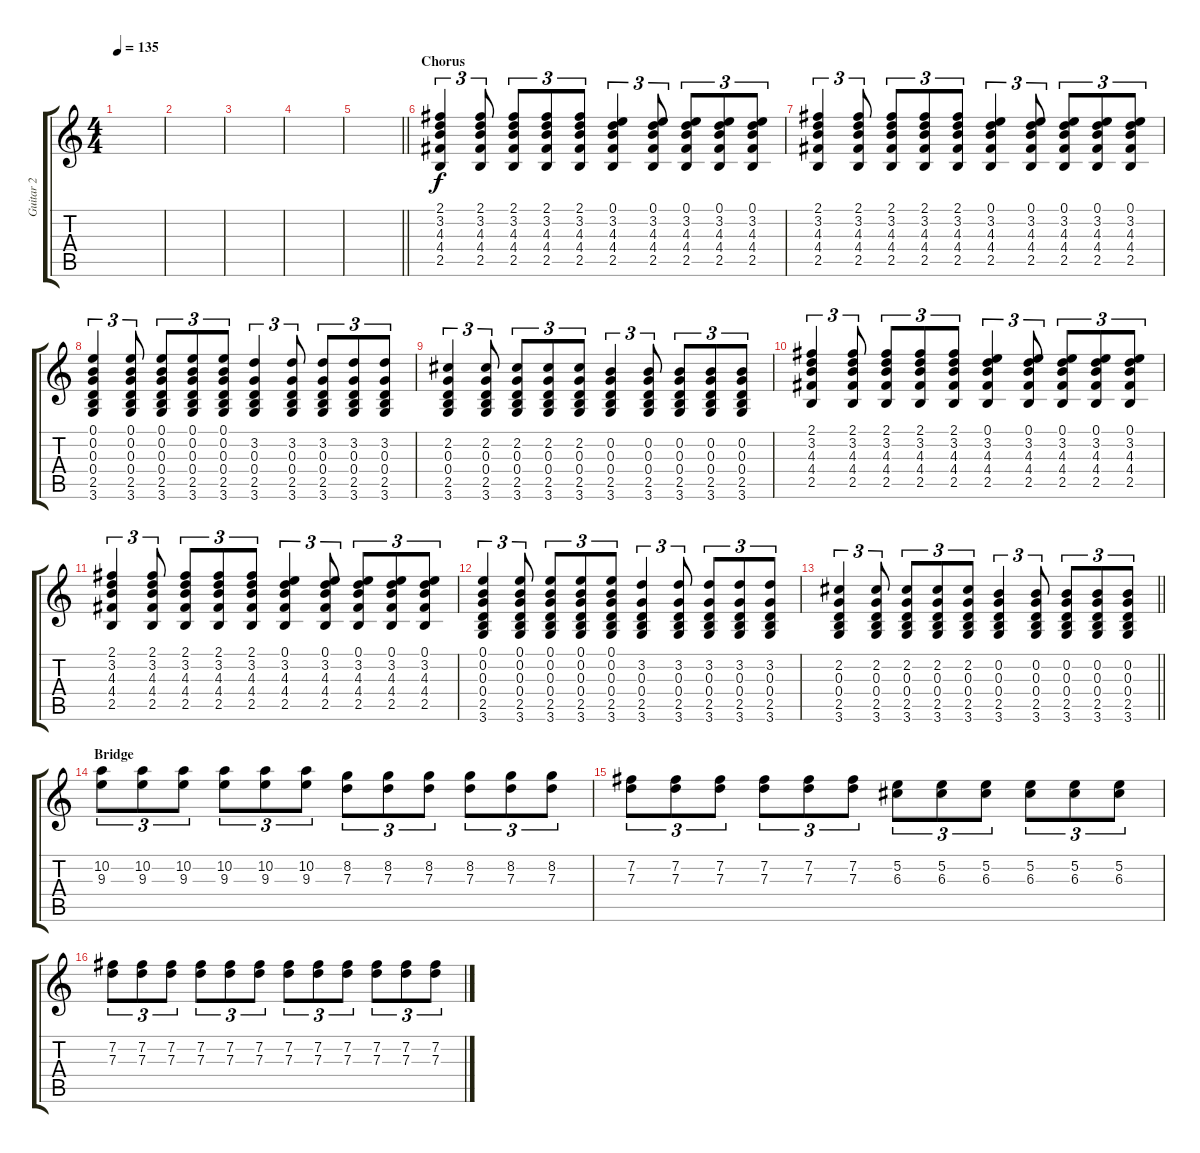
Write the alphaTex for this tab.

\track ("Guitar 2" "Guitar 2") {instrument acousticguitarsteel}
\staff {score tabs}
\tuning (E4 B3 G3 D3 A2 E2) {hide}
\ts (4 4)
\tempo 135
\clef g2
\ks c
|
|
|
|
\barLineRight lightlight
|
\section ("" "Chorus")
(2.1 3.2 4.3 4.4 2.5).4{tu (3 2)} (2.1 3.2 4.3 4.4 2.5).8{tu (3 2)} (2.1 3.2 4.3 4.4 2.5).8{tu (3 2)} (2.1 3.2 4.3 4.4 2.5).8{tu (3 2)} (2.1 3.2 4.3 4.4 2.5).8{tu (3 2)} (0.1 3.2 4.3 4.4 2.5).4{tu (3 2)} (0.1 3.2 4.3 4.4 2.5).8{tu (3 2)} (0.1 3.2 4.3 4.4 2.5).8{tu (3 2)} (0.1 3.2 4.3 4.4 2.5).8{tu (3 2)} (0.1 3.2 4.3 4.4 2.5).8{tu (3 2)} |
(2.1 3.2 4.3 4.4 2.5).4{tu (3 2)} (2.1 3.2 4.3 4.4 2.5).8{tu (3 2)} (2.1 3.2 4.3 4.4 2.5).8{tu (3 2)} (2.1 3.2 4.3 4.4 2.5).8{tu (3 2)} (2.1 3.2 4.3 4.4 2.5).8{tu (3 2)} (0.1 3.2 4.3 4.4 2.5).4{tu (3 2)} (0.1 3.2 4.3 4.4 2.5).8{tu (3 2)} (0.1 3.2 4.3 4.4 2.5).8{tu (3 2)} (0.1 3.2 4.3 4.4 2.5).8{tu (3 2)} (0.1 3.2 4.3 4.4 2.5).8{tu (3 2)} |
(0.1 0.2 0.3 0.4 2.5 3.6).4{tu (3 2)} (0.1 0.2 0.3 0.4 2.5 3.6).8{tu (3 2)} (0.1 0.2 0.3 0.4 2.5 3.6).8{tu (3 2)} (0.1 0.2 0.3 0.4 2.5 3.6).8{tu (3 2)} (0.1 0.2 0.3 0.4 2.5 3.6).8{tu (3 2)} (3.2 0.3 0.4 2.5 3.6).4{tu (3 2)} (3.2 0.3 0.4 2.5 3.6).8{tu (3 2)} (3.2 0.3 0.4 2.5 3.6).8{tu (3 2)} (3.2 0.3 0.4 2.5 3.6).8{tu (3 2)} (3.2 0.3 0.4 2.5 3.6).8{tu (3 2)} |
(2.2 0.3 0.4 2.5 3.6).4{tu (3 2)} (2.2 0.3 0.4 2.5 3.6).8{tu (3 2)} (2.2 0.3 0.4 2.5 3.6).8{tu (3 2)} (2.2 0.3 0.4 2.5 3.6).8{tu (3 2)} (2.2 0.3 0.4 2.5 3.6).8{tu (3 2)} (0.2 0.3 0.4 2.5 3.6).4{tu (3 2)} (0.2 0.3 0.4 2.5 3.6).8{tu (3 2)} (0.2 0.3 0.4 2.5 3.6).8{tu (3 2)} (0.2 0.3 0.4 2.5 3.6).8{tu (3 2)} (0.2 0.3 0.4 2.5 3.6).8{tu (3 2)} |
(2.1 3.2 4.3 4.4 2.5).4{tu (3 2)} (2.1 3.2 4.3 4.4 2.5).8{tu (3 2)} (2.1 3.2 4.3 4.4 2.5).8{tu (3 2)} (2.1 3.2 4.3 4.4 2.5).8{tu (3 2)} (2.1 3.2 4.3 4.4 2.5).8{tu (3 2)} (0.1 3.2 4.3 4.4 2.5).4{tu (3 2)} (0.1 3.2 4.3 4.4 2.5).8{tu (3 2)} (0.1 3.2 4.3 4.4 2.5).8{tu (3 2)} (0.1 3.2 4.3 4.4 2.5).8{tu (3 2)} (0.1 3.2 4.3 4.4 2.5).8{tu (3 2)} |
(2.1 3.2 4.3 4.4 2.5).4{tu (3 2)} (2.1 3.2 4.3 4.4 2.5).8{tu (3 2)} (2.1 3.2 4.3 4.4 2.5).8{tu (3 2)} (2.1 3.2 4.3 4.4 2.5).8{tu (3 2)} (2.1 3.2 4.3 4.4 2.5).8{tu (3 2)} (0.1 3.2 4.3 4.4 2.5).4{tu (3 2)} (0.1 3.2 4.3 4.4 2.5).8{tu (3 2)} (0.1 3.2 4.3 4.4 2.5).8{tu (3 2)} (0.1 3.2 4.3 4.4 2.5).8{tu (3 2)} (0.1 3.2 4.3 4.4 2.5).8{tu (3 2)} |
(0.1 0.2 0.3 0.4 2.5 3.6).4{tu (3 2)} (0.1 0.2 0.3 0.4 2.5 3.6).8{tu (3 2)} (0.1 0.2 0.3 0.4 2.5 3.6).8{tu (3 2)} (0.1 0.2 0.3 0.4 2.5 3.6).8{tu (3 2)} (0.1 0.2 0.3 0.4 2.5 3.6).8{tu (3 2)} (3.2 0.3 0.4 2.5 3.6).4{tu (3 2)} (3.2 0.3 0.4 2.5 3.6).8{tu (3 2)} (3.2 0.3 0.4 2.5 3.6).8{tu (3 2)} (3.2 0.3 0.4 2.5 3.6).8{tu (3 2)} (3.2 0.3 0.4 2.5 3.6).8{tu (3 2)} |
\barLineRight lightlight
(2.2 0.3 0.4 2.5 3.6).4{tu (3 2)} (2.2 0.3 0.4 2.5 3.6).8{tu (3 2)} (2.2 0.3 0.4 2.5 3.6).8{tu (3 2)} (2.2 0.3 0.4 2.5 3.6).8{tu (3 2)} (2.2 0.3 0.4 2.5 3.6).8{tu (3 2)} (0.2 0.3 0.4 2.5 3.6).4{tu (3 2)} (0.2 0.3 0.4 2.5 3.6).8{tu (3 2)} (0.2 0.3 0.4 2.5 3.6).8{tu (3 2)} (0.2 0.3 0.4 2.5 3.6).8{tu (3 2)} (0.2 0.3 0.4 2.5 3.6).8{tu (3 2)} |
\section ("" "Bridge")
(10.2 9.3).8{tu (3 2) volume 11 instrument overdrivenguitar} (10.2 9.3).8{tu (3 2)} (10.2 9.3).8{tu (3 2)} (10.2 9.3).8{tu (3 2)} (10.2 9.3).8{tu (3 2)} (10.2 9.3).8{tu (3 2)} (8.2 7.3).8{tu (3 2)} (8.2 7.3).8{tu (3 2)} (8.2 7.3).8{tu (3 2)} (8.2 7.3).8{tu (3 2)} (8.2 7.3).8{tu (3 2)} (8.2 7.3).8{tu (3 2)} |
(7.2 7.3).8{tu (3 2)} (7.2 7.3).8{tu (3 2)} (7.2 7.3).8{tu (3 2)} (7.2 7.3).8{tu (3 2)} (7.2 7.3).8{tu (3 2)} (7.2 7.3).8{tu (3 2)} (5.2 6.3).8{tu (3 2)} (5.2 6.3).8{tu (3 2)} (5.2 6.3).8{tu (3 2)} (5.2 6.3).8{tu (3 2)} (5.2 6.3).8{tu (3 2)} (5.2 6.3).8{tu (3 2)} |
(7.2 7.3).8{tu (3 2)} (7.2 7.3).8{tu (3 2)} (7.2 7.3).8{tu (3 2)} (7.2 7.3).8{tu (3 2)} (7.2 7.3).8{tu (3 2)} (7.2 7.3).8{tu (3 2)} (7.2 7.3).8{tu (3 2)} (7.2 7.3).8{tu (3 2)} (7.2 7.3).8{tu (3 2)} (7.2 7.3).8{tu (3 2)} (7.2 7.3).8{tu (3 2)} (7.2 7.3).8{tu (3 2)}
